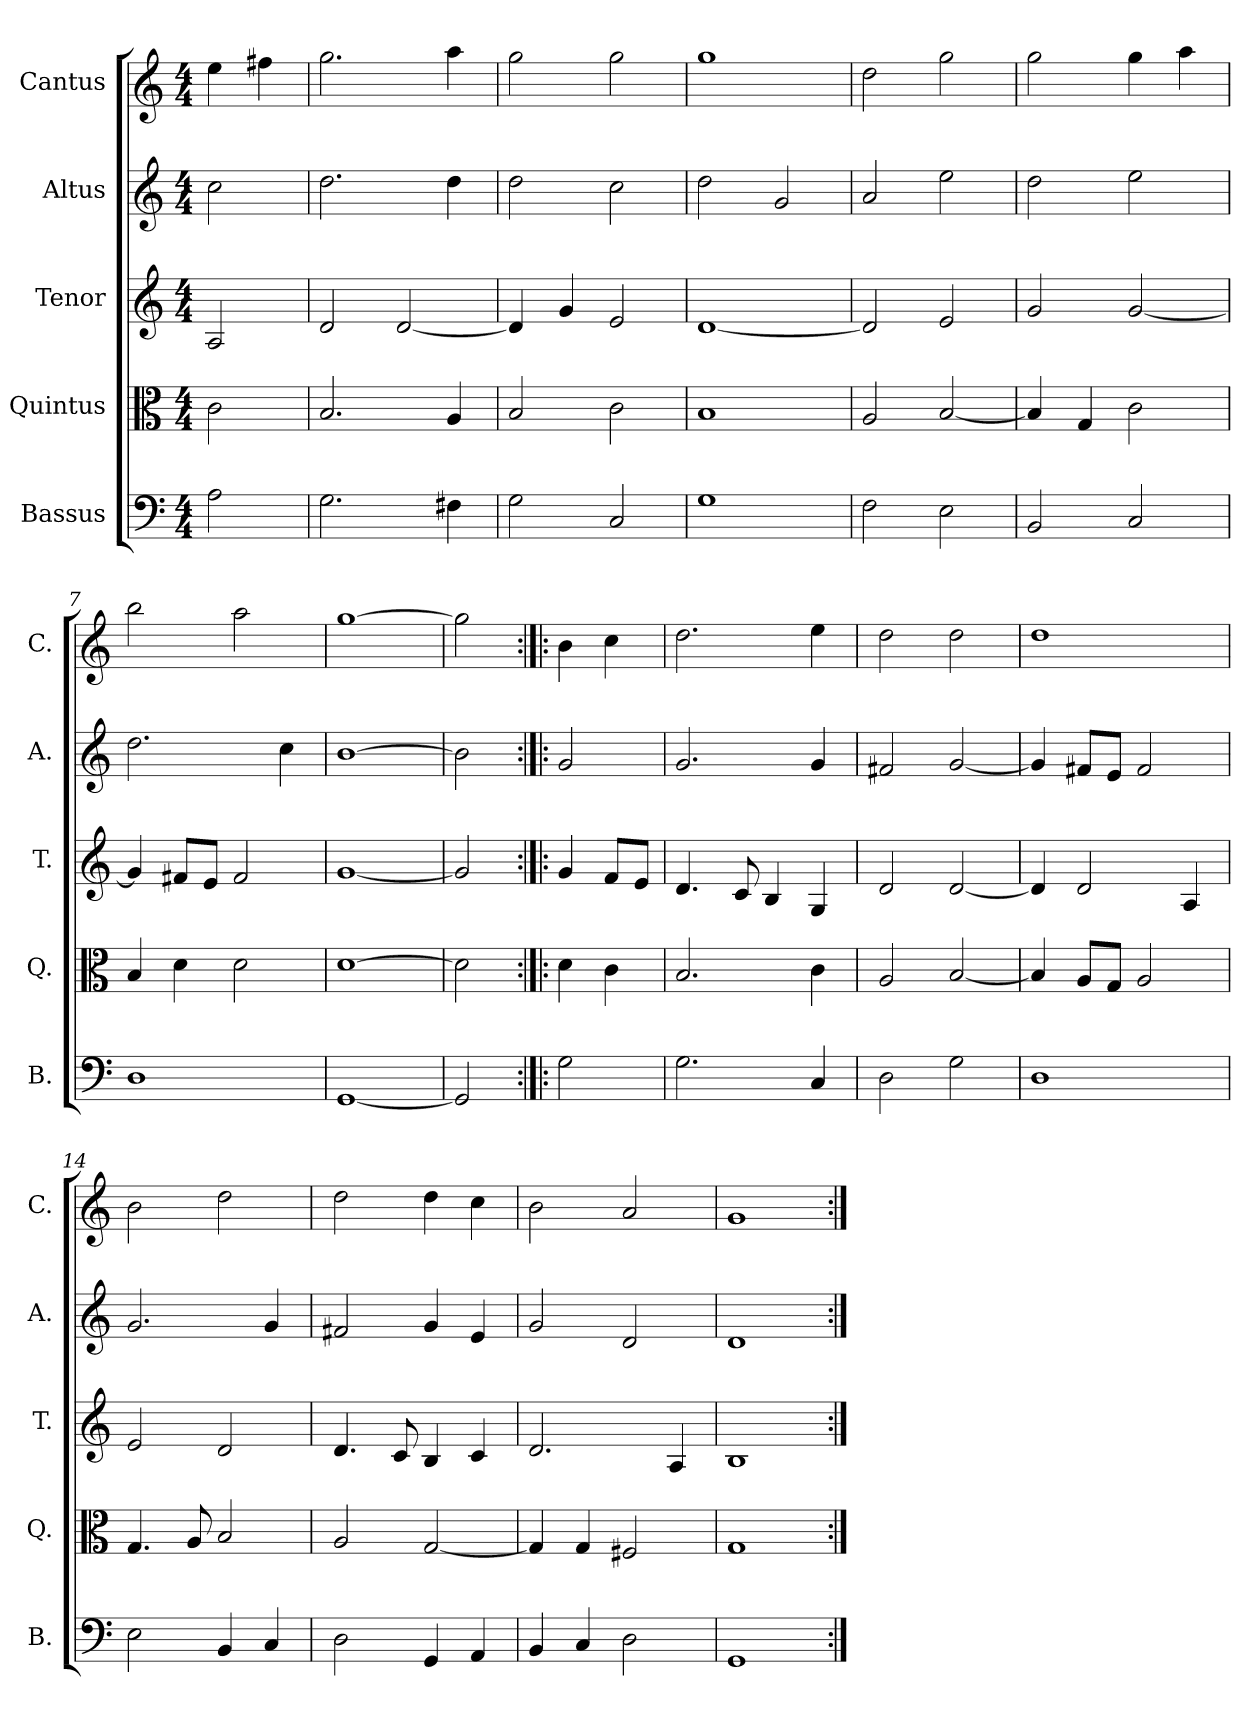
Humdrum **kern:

**kern	**kern	**kern	**kern	**kern
*part5	*part4	*part3	*part2	*part1
*staff5	*staff4	*staff3	*staff2	*staff1
*I"Bassus	*I"Quintus	*I"Tenor	*I"Altus	*I"Cantus
*I'B.	*I'Q.	*I'T.	*I'A.	*I'C.
*clefF4	*clefC3	*clefG2	*clefG2	*clefG2
*k[]	*k[]	*k[]	*k[]	*k[]
*C:	*C:	*C:	*C:	*C:
*M4/4	*M4/4	*M4/4	*M4/4	*M4/4
=1	=1	=1	=1	=1
2A\	2c\	2A/	2cc\	4ee\
.	.	.	.	4ff#X\
=2	=2	=2	=2	=2
2.G\	2.B/	2d/	2.dd\	2.gg\
.	.	[2d/	.	.
4F#X\	4A/	.	4dd\	4aa\
=3	=3	=3	=3	=3
2G\	2B/	4d/]	2dd\	2gg\
.	.	4g/	.	.
2C/	2c\	2e/	2cc\	2gg\
=4	=4	=4	=4	=4
1G\	1B/	[1d/	2dd\	1gg\
.	.	.	2g/	.
=5	=5	=5	=5	=5
2F\	2A/	2d/]	2a/	2dd\
2E\	[2B/	2e/	2ee\	2gg\
=6	=6	=6	=6	=6
2BB/	4B/]	2g/	2dd\	2gg\
.	4G/	.	.	.
2C/	2c\	[2g/	2ee\	4gg\
.	.	.	.	4aa\
=7	=7	=7	=7	=7
1D\	4B/	4g/]	2.dd\	2bb\
.	4d\	8f#X/L	.	.
.	.	8e/J	.	.
.	2d\	2f#/	.	2aa\
.	.	.	4cc\	.
=8	=8	=8	=8	=8
[1GG/	[1d\	[1g/	[1b\	[1gg\
=9	=9	=9	=9	=9
2GG/]	2d\]	2g/]	2b\]	2gg\]
!!LO:LB:g=z
=10:|!|:	=10:|!|:	=10:|!|:	=10:|!|:	=10:|!|:
2G\	4d\	4g/	2g/	4b\
.	4c\	8f/L	.	4cc\
.	.	8e/J	.	.
=11	=11	=11	=11	=11
2.G\	2.B/	4.d/	2.g/	2.dd\
.	.	8c/	.	.
.	.	4B/	.	.
4C/	4c\	4G/	4g/	4ee\
=12	=12	=12	=12	=12
2D\	2A/	2d/	2f#X/	2dd\
2G\	[2B/	[2d/	[2g/	2dd\
=13	=13	=13	=13	=13
1D\	4B/]	4d/]	4g/]	1dd\
.	8A/L	2d/	8f#X/L	.
.	8G/J	.	8e/J	.
.	2A/	.	2f#/	.
.	.	4A/	.	.
=14	=14	=14	=14	=14
2E\	4.G/	2e/	2.g/	2b\
.	8A/	.	.	.
4BB/	2B/	2d/	.	2dd\
4C/	.	.	4g/	.
=15	=15	=15	=15	=15
2D\	2A/	4.d/	2f#X/	2dd\
.	.	8c/	.	.
4GG/	[2G/	4B/	4g/	4dd\
4AA/	.	4c/	4e/	4cc\
=16	=16	=16	=16	=16
4BB/	4G/]	2.d/	2g/	2b\
4C/	4G/	.	.	.
2D\	2F#X/	.	2d/	2a/
.	.	4A/	.	.
=17	=17	=17	=17	=17
1GG/	1G/	1B/	1d/	1g/
=:|!	=:|!	=:|!	=:|!	=:|!
*-	*-	*-	*-	*-
